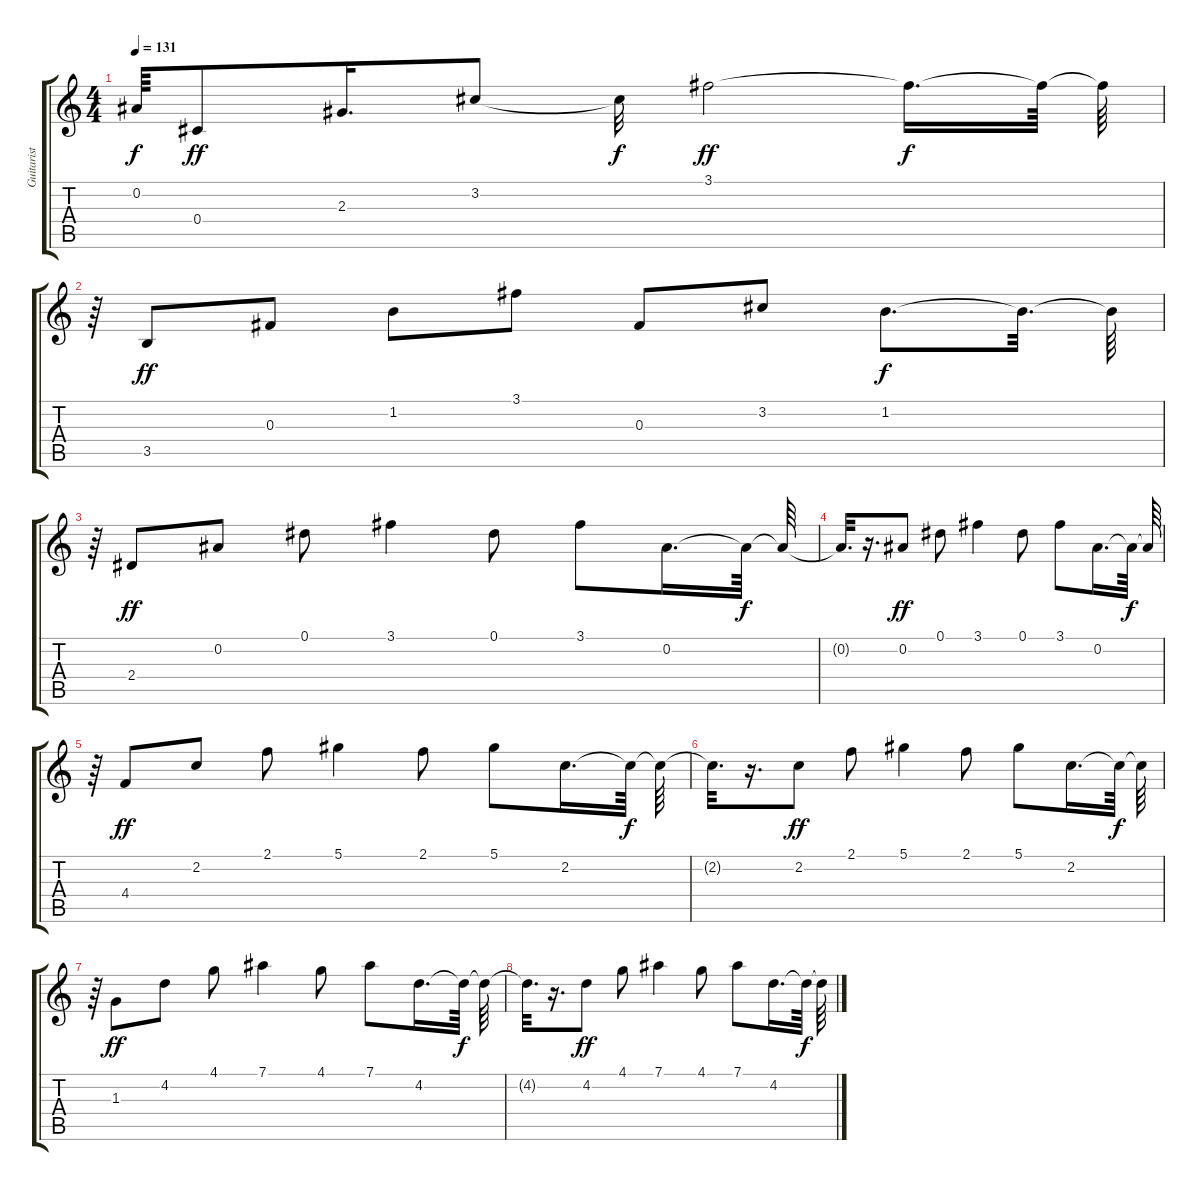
\track ("Guitarist 3" "Guitarist ") {instrument acousticguitarsteel}
\staff {score tabs}
\tuning (Eb4 Bb3 Gb3 Db3 Ab2 Eb2) {hide}
\ts (4 4)
\tempo 131
\clef g2
\ks c
0.2{t}.64{dy f} 0.4.8{dy ff} 2.3.16{d} 3.2.8 3.2{t}.32{dy f} 3.1.2{dy ff} 3.1{t}.16{d dy f} 3.1{t}.64 3.1{t}.64 |
r.64 3.5.8{dy ff} 0.3.8 1.2.8 3.1.8 0.3.8 3.2.8 1.2.8{d dy f} 1.2{t}.32{d} 1.2{t}.64 |
r.64 2.4.8{dy ff} 0.2.8 0.1.8 3.1.4 0.1.8 3.1.8 0.2.16{d} 0.2{t}.64{dy f} 0.2{t}.64 |
0.2{t}.32{d} r.16{d} 0.2.8{dy ff} 0.1.8 3.1.4 0.1.8 3.1.8 0.2.16{d} 0.2{t}.64{dy f} 0.2{t}.64 |
r.64 4.4.8{dy ff} 2.2.8 2.1.8 5.1.4 2.1.8 5.1.8 2.2.16{d} 2.2{t}.64{dy f} 2.2{t}.64 |
2.2{t}.32{d} r.16{d} 2.2.8{dy ff} 2.1.8 5.1.4 2.1.8 5.1.8 2.2.16{d} 2.2{t}.64{dy f} 2.2{t}.64 |
r.64 1.3.8{dy ff} 4.2.8 4.1.8 7.1.4 4.1.8 7.1.8 4.2.16{d} 4.2{t}.64{dy f} 4.2{t}.64 |
4.2{t}.32{d} r.16{d} 4.2.8{dy ff} 4.1.8 7.1.4 4.1.8 7.1.8 4.2.16{d} 4.2{t}.64{dy f} 4.2{t}.64
